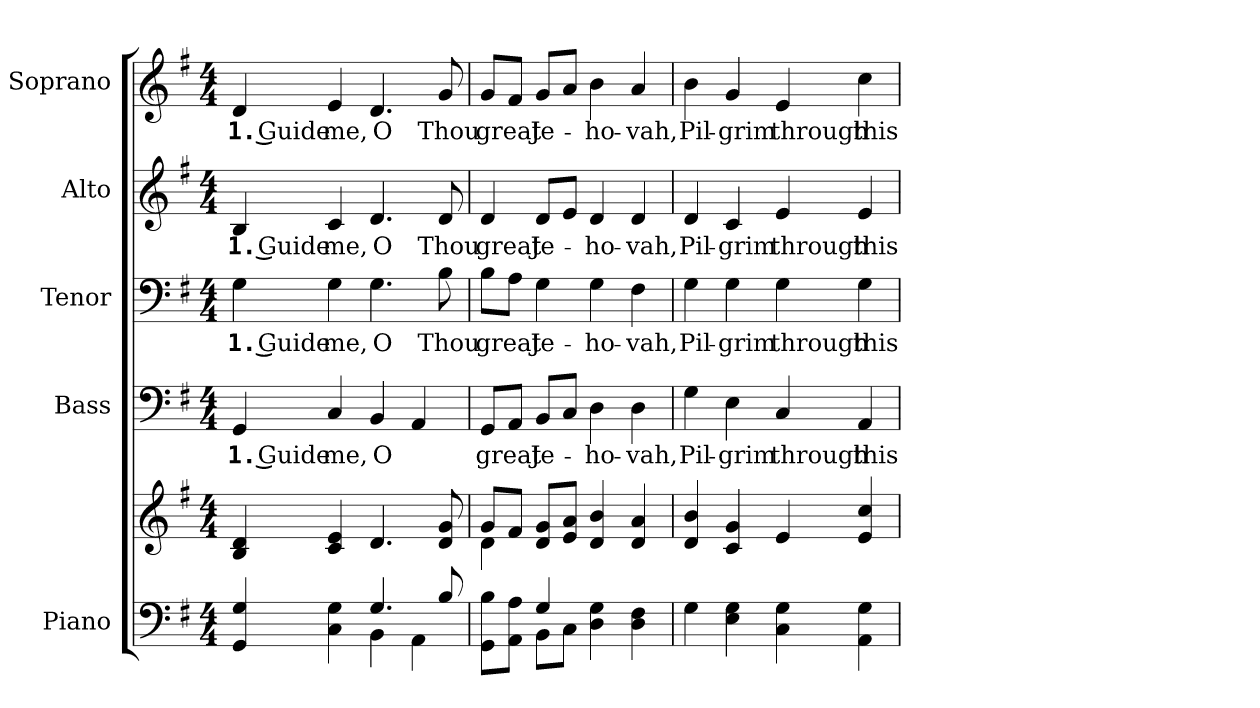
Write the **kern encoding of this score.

**kern	**kern	**kern	**text	**kern	**text	**kern	**text	**kern	**text
*part5	*part5	*part4	*part4	*part3	*part3	*part2	*part2	*part1	*part1
*staff6	*staff5	*staff4	*staff4	*staff3	*staff3	*staff2	*staff2	*staff1	*staff1
*I"Piano	*	*I"Bass	*	*I"Tenor	*	*I"Alto	*	*I"Soprano	*
*I'Pno.	*	*I'B.	*	*I'T.	*	*I'A.	*	*I'S.	*
!!LO:PB:g=z
*clefF4	*clefG2	*clefF4	*	*clefF4	*	*clefG2	*	*clefG2	*
*k[f#]	*k[f#]	*k[f#]	*	*k[f#]	*	*k[f#]	*	*k[f#]	*
*G:	*G:	*G:	*	*G:	*	*G:	*	*G:	*
*M4/4	*M4/4	*M4/4	*	*M4/4	*	*M4/4	*	*M4/4	*
*MM120	*MM120	*MM120	*	*MM120	*	*MM120	*	*MM120	*
=1	=1	=1	=1	=1	=1	=1	=1	=1	=1
*^	*	*	*	*	*	*	*	*	*
!	!	!	!	!LO:LY:b:color=#000000	!	!	!	!	!	!
!	!	!	!	!	!	!LO:LY:b:color=#000000	!	!	!	!
!	!	!	!	!	!	!	!	!LO:LY:b:color=#000000	!	!
!	!	!	!	!	!	!	!	!	!	!LO:LY:b:color=#000000
4GGi/ 4Gi	2ryy	4Bi/ 4di	4GGi/	1. Guide	4Gi\	1. Guide	4Bi/	1. Guide	4di/	1. Guide
!	!	!	!	!LO:LY:b:color=#000000	!	!	!	!	!	!
!	!	!	!	!	!	!LO:LY:b:color=#000000	!	!	!	!
!	!	!	!	!	!	!	!	!LO:LY:b:color=#000000	!	!
!	!	!	!	!	!	!	!	!	!	!LO:LY:b:color=#000000
4Ci\ 4Gi	.	4ci/ 4ei	4Ci/	me,	4Gi\	me,	4ci/	me,	4ei/	me,
!	!	!	!	!LO:LY:b:color=#000000	!	!	!	!	!	!
!	!	!	!	!	!	!LO:LY:b:color=#000000	!	!	!	!
!	!	!	!	!	!	!	!	!LO:LY:b:color=#000000	!	!
!	!	!	!	!	!	!	!	!	!	!LO:LY:b:color=#000000
4.Gi/	4BBi\	4.di/	4BBi/	O	4.Gi\	O	4.di/	O	4.di/	O
.	4AAi\	.	4AAi/	.	.	.	.	.	.	.
!	!	!	!	!	!	!LO:LY:b:color=#000000	!	!	!	!
!	!	!	!	!	!	!	!	!LO:LY:b:color=#000000	!	!
!	!	!	!	!	!	!	!	!	!	!LO:LY:b:color=#000000
8Bi/	.	8di/ 8gi	.	.	8Bi\	Thou	8di/	Thou	8gi/	Thou
=2	=2	=2	=2	=2	=2	=2	=2	=2	=2	=2
*	*	*^	*	*	*	*	*	*	*	*
!	!	!	!	!	!LO:LY:b:color=#000000	!	!	!	!	!	!
!	!	!	!	!	!	!	!LO:LY:b:color=#000000	!	!	!	!
!	!	!	!	!	!	!	!	!	!LO:LY:b:color=#000000	!	!
!	!	!	!	!	!	!	!	!	!	!	!LO:LY:b:color=#000000
8GGi\ 8BiL	4ryy	8gi/L	4di\	8GGi/L	great	8Bi\L	great	4di/	great	8gi/L	great
8AAi\ 8AiJ	.	8f#i/J	.	8AAi/J	.	8Ai\J	.	.	.	8f#i/J	.
!	!	!	!	!	!LO:LY:b:color=#000000	!	!	!	!	!	!
!	!	!	!	!	!	!	!LO:LY:b:color=#000000	!	!	!	!
!	!	!	!	!	!	!	!	!	!LO:LY:b:color=#000000	!	!
!	!	!	!	!	!	!	!	!	!	!	!LO:LY:b:color=#000000
4Gi/	8BBi\L	8di/ 8giL	2.ryy	8BBi/L	Je-	4Gi\	Je-	8di/L	Je-	8gi/L	Je-
.	8Ci\J	8ei/ 8aiJ	.	8Ci/J	.	.	.	8ei/J	.	8ai/J	.
!	!	!	!	!	!LO:LY:b:color=#000000	!	!	!	!	!	!
!	!	!	!	!	!	!	!LO:LY:b:color=#000000	!	!	!	!
!	!	!	!	!	!	!	!	!	!LO:LY:b:color=#000000	!	!
!	!	!	!	!	!	!	!	!	!	!	!LO:LY:b:color=#000000
4Di\ 4Gi	2ryy	4di/ 4bi	.	4Di\	-ho-	4Gi\	-ho-	4di/	-ho-	4bi\	-ho-
!	!	!	!	!	!LO:LY:b:color=#000000	!	!	!	!	!	!
!	!	!	!	!	!	!	!LO:LY:b:color=#000000	!	!	!	!
!	!	!	!	!	!	!	!	!	!LO:LY:b:color=#000000	!	!
!	!	!	!	!	!	!	!	!	!	!	!LO:LY:b:color=#000000
4Di\ 4F#i	.	4di/ 4ai	.	4Di\	-vah,	4F#i\	-vah,	4di/	-vah,	4ai/	-vah,
*v	*v	*	*	*	*	*	*	*	*	*	*
*	*v	*v	*	*	*	*	*	*	*	*
=3	=3	=3	=3	=3	=3	=3	=3	=3	=3
!	!	!	!LO:LY:b:color=#000000	!	!	!	!	!	!
!	!	!	!	!	!LO:LY:b:color=#000000	!	!	!	!
!	!	!	!	!	!	!	!LO:LY:b:color=#000000	!	!
!	!	!	!	!	!	!	!	!	!LO:LY:b:color=#000000
4Gi\	4di/ 4bi	4Gi\	Pil-	4Gi\	Pil-	4di/	Pil-	4bi\	Pil-
!	!	!	!LO:LY:b:color=#000000	!	!	!	!	!	!
!	!	!	!	!	!LO:LY:b:color=#000000	!	!	!	!
!	!	!	!	!	!	!	!LO:LY:b:color=#000000	!	!
!	!	!	!	!	!	!	!	!	!LO:LY:b:color=#000000
4Ei\ 4Gi	4ci/ 4gi	4Ei\	-grim	4Gi\	-grim	4ci/	-grim	4gi/	-grim
!	!	!	!LO:LY:b:color=#000000	!	!	!	!	!	!
!	!	!	!	!	!LO:LY:b:color=#000000	!	!	!	!
!	!	!	!	!	!	!	!LO:LY:b:color=#000000	!	!
!	!	!	!	!	!	!	!	!	!LO:LY:b:color=#000000
4Ci\ 4Gi	4ei/	4Ci/	through	4Gi\	through	4ei/	through	4ei/	through
!	!	!	!LO:LY:b:color=#000000	!	!	!	!	!	!
!	!	!	!	!	!LO:LY:b:color=#000000	!	!	!	!
!	!	!	!	!	!	!	!LO:LY:b:color=#000000	!	!
!	!	!	!	!	!	!	!	!	!LO:LY:b:color=#000000
4AAi\ 4Gi	4ei/ 4cci	4AAi/	this	4Gi\	this	4ei/	this	4cci\	this
=	=	=	=	=	=	=	=	=	=
*-	*-	*-	*-	*-	*-	*-	*-	*-	*-
